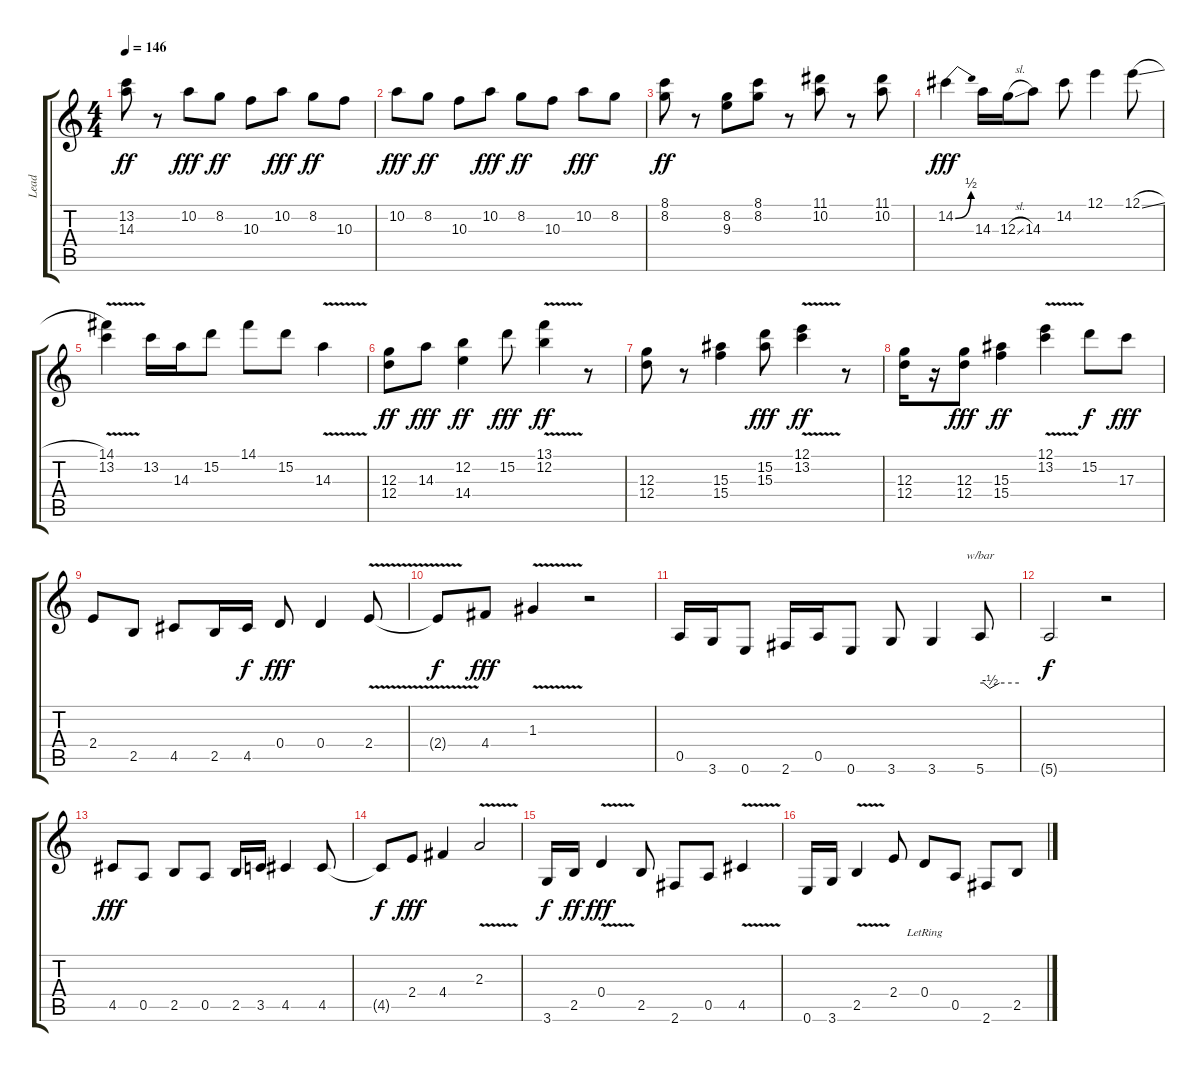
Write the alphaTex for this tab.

\track ("Lead" "Lead") {instrument acousticguitarnylon}
\staff {score tabs}
\tuning (E4 B3 G3 D3 A2 E2) {hide}
\ts (4 4)
\tempo 146
\clef g2
\ks c
(13.2 14.3).8{dy ff} r.8 10.2.8{dy fff} 8.2.8{dy ff} 10.3.8 10.2.8{dy fff} 8.2.8{dy ff} 10.3.8 |
10.2.8{dy fff} 8.2.8{dy ff} 10.3.8 10.2.8{dy fff} 8.2.8{dy ff} 10.3.8 10.2.8{dy fff} 8.2.8 |
(8.1 8.2).8{dy ff} r.8 (8.2 9.3).8 (8.1 8.2).8 r.8 (11.1 10.2).8 r.8 (11.1 10.2).8 |
14.2{be (bend 0 0 60 2)}.4{dy fff} 14.3.16 12.3{sl}.16 14.3.8 14.2.8 12.1.4 12.1{sl}.8 |
(14.1{v} 13.2).4 13.2.16 14.3.16 15.2.8 14.1.8 15.2.8 14.3{v}.4 |
(12.3 12.4).8{dy ff} 14.3.8{dy fff} (12.2 14.4).4{dy ff} 15.2.8{dy fff} (13.1{v} 12.2).4{dy ff} r.8 |
(12.3 12.4).8 r.8 (15.3 15.4).4 (15.2 15.3).8{dy fff} (12.1{v} 13.2).4{dy ff} r.8 |
(12.3 12.4).16 r.16 (12.3 12.4).8{dy fff} (15.3 15.4).4{dy ff} (12.1{v} 13.2).4 15.2.8{dy f} 17.3.8{dy fff} |
2.4.8{volume 14 instrument electricguitarclean} 2.5.8 4.5.8 2.5.16 4.5.16{dy f} 0.4.8{dy fff} 0.4.4 2.4{v}.8 |
2.4{t}.8{dy f} 4.4.8{dy fff} 1.3{v}.4 r.2 |
0.5.16 3.6.16 0.6.8 2.6.16 0.5.16 0.6.8 3.6.8 3.6.4 5.6.8{tbe (custom default 0 0 5 0 15 -2 30 0 60 0)} |
5.6{t}.2{dy f} r.2 |
4.5.8{dy fff} 0.5.8 2.5.8 0.5.8 2.5.16 3.5.16 4.5.4 4.5.8 |
4.5{t}.8{dy f} 2.4.8{dy fff} 4.4.4 2.3{v}.2 |
3.6.16{dy f} 2.5.16{dy ff} 0.4{v}.4{dy fff} 2.5.8 2.6.8 0.5.8 4.5{v}.4 |
0.6.16 3.6.16 2.5{v}.4 2.4.8 0.4{lr}.8 0.5.8 2.6.8 2.5{sl}.8
